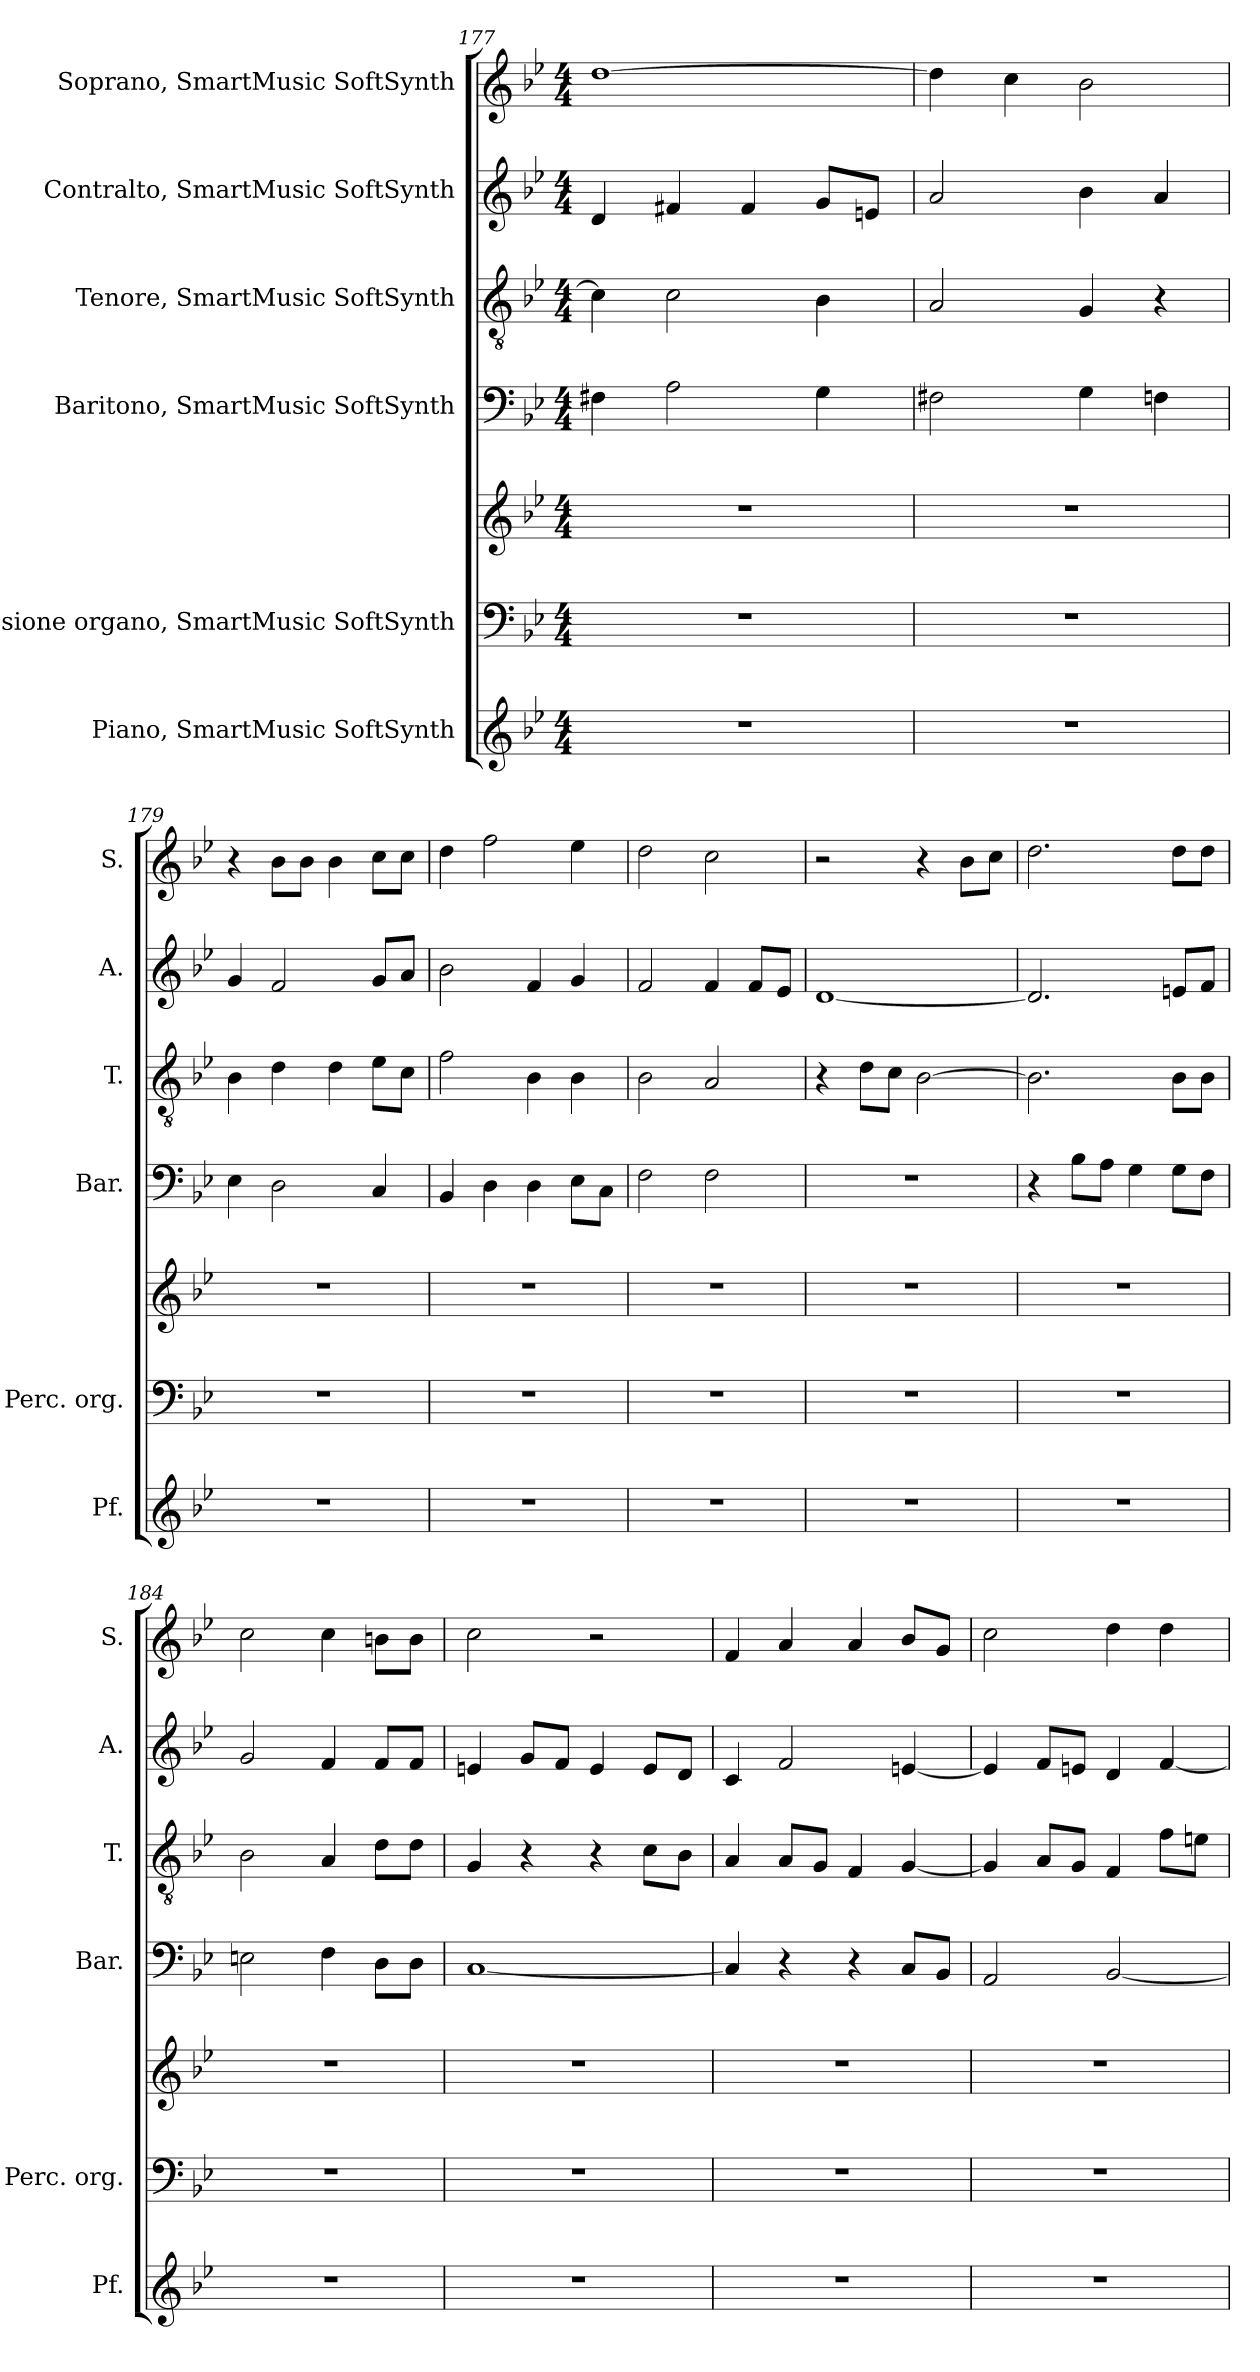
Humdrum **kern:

**kern	**kern	**kern	**kern	**kern	**kern	**kern
*part6	*part5	*part5	*part4	*part3	*part2	*part1
*staff7	*staff6	*staff5	*staff4	*staff3	*staff2	*staff1
*I"Piano, SmartMusic SoftSynth	*I"Percussione organo, SmartMusic SoftSynth	*	*I"Baritono, SmartMusic SoftSynth	*I"Tenore, SmartMusic SoftSynth	*I"Contralto, SmartMusic SoftSynth	*I"Soprano, SmartMusic SoftSynth
*I'Pf.	*I'Perc. org.	*	*I'Bar.	*I'T.	*I'A.	*I'S.
*clefG2	*clefF4	*clefG2	*clefF4	*clefGv2	*clefG2	*clefG2
*k[b-e-]	*k[b-e-]	*k[b-e-]	*k[b-e-]	*k[b-e-]	*k[b-e-]	*k[b-e-]
*M4/4	*M4/4	*M4/4	*M4/4	*M4/4	*M4/4	*M4/4
=177	=177	=177	=177	=177	=177	=177
1r	1r	1r	4F#X\	4c\]	4d/	[1dd
.	.	.	2A\	2c\	4f#X/	.
.	.	.	.	.	4f#/	.
.	.	.	4G\	4B-\	8g/L	.
.	.	.	.	.	8en/J	.
!!LO:PB:g=z
=178	=178	=178	=178	=178	=178	=178
1r	1r	1r	2F#X\	2A/	2a/	4dd\]
.	.	.	.	.	.	4cc\
.	.	.	4G\	4G/	4b-\	2b-\
.	.	.	4Fn\	4r	4a/	.
=179	=179	=179	=179	=179	=179	=179
1r	1r	1r	4E-\	4B-\	4g/	4r
.	.	.	2D\	4d\	2f/	8b-\L
.	.	.	.	.	.	8b-\J
.	.	.	.	4d\	.	4b-\
.	.	.	4C/	8e-\L	8g/L	8cc\L
.	.	.	.	8c\J	8a/J	8cc\J
=180	=180	=180	=180	=180	=180	=180
1r	1r	1r	4BB-/	2f\	2b-\	4dd\
.	.	.	4D\	.	.	2ff\
.	.	.	4D\	4B-\	4f/	.
.	.	.	8E-\L	4B-\	4g/	4ee-\
.	.	.	8C\J	.	.	.
=181	=181	=181	=181	=181	=181	=181
1r	1r	1r	2F\	2B-\	2f/	2dd\
.	.	.	2F\	2A/	4f/	2cc\
.	.	.	.	.	8f/L	.
.	.	.	.	.	8e-/J	.
=182	=182	=182	=182	=182	=182	=182
1r	1r	1r	1r	4r	[1d	2r
.	.	.	.	8d\L	.	.
.	.	.	.	8c\J	.	.
.	.	.	.	[2B-\	.	4r
.	.	.	.	.	.	8b-\L
.	.	.	.	.	.	8cc\J
=183	=183	=183	=183	=183	=183	=183
1r	1r	1r	4r	2.B-\]	2.d/]	2.dd\
.	.	.	8B-\L	.	.	.
.	.	.	8A\J	.	.	.
.	.	.	4G\	.	.	.
.	.	.	8G\L	8B-\L	8en/L	8dd\L
.	.	.	8F\J	8B-\J	8f/J	8dd\J
=184	=184	=184	=184	=184	=184	=184
1r	1r	1r	2En\	2B-\	2g/	2cc\
.	.	.	4F\	4A/	4f/	4cc\
.	.	.	8D\L	8d\L	8f/L	8bn\L
.	.	.	8D\J	8d\J	8f/J	8b\J
!!LO:PB:g=z
=185	=185	=185	=185	=185	=185	=185
1r	1r	1r	[1C	4G/	4en/	2cc\
.	.	.	.	4r	8g/L	.
.	.	.	.	.	8f/J	.
.	.	.	.	4r	4e/	2r
.	.	.	.	8c\L	8e/L	.
.	.	.	.	8B-\J	8d/J	.
=186	=186	=186	=186	=186	=186	=186
1r	1r	1r	4C/]	4A/	4c/	4f/
.	.	.	4r	8A/L	2f/	4a/
.	.	.	.	8G/J	.	.
.	.	.	4r	4F/	.	4a/
.	.	.	8C/L	[4G/	[4en/	8b-/L
.	.	.	8BB-/J	.	.	8g/J
=187	=187	=187	=187	=187	=187	=187
1r	1r	1r	2AA/	4G/]	4e/]	2cc\
.	.	.	.	8A/L	8f/L	.
.	.	.	.	8G/J	8en/J	.
.	.	.	[2BB-/	4F/	4d/	4dd\
.	.	.	.	8f\L	[4f/	4dd\
.	.	.	.	8en\J	.	.
=	=	=	=	=	=	=
*-	*-	*-	*-	*-	*-	*-
